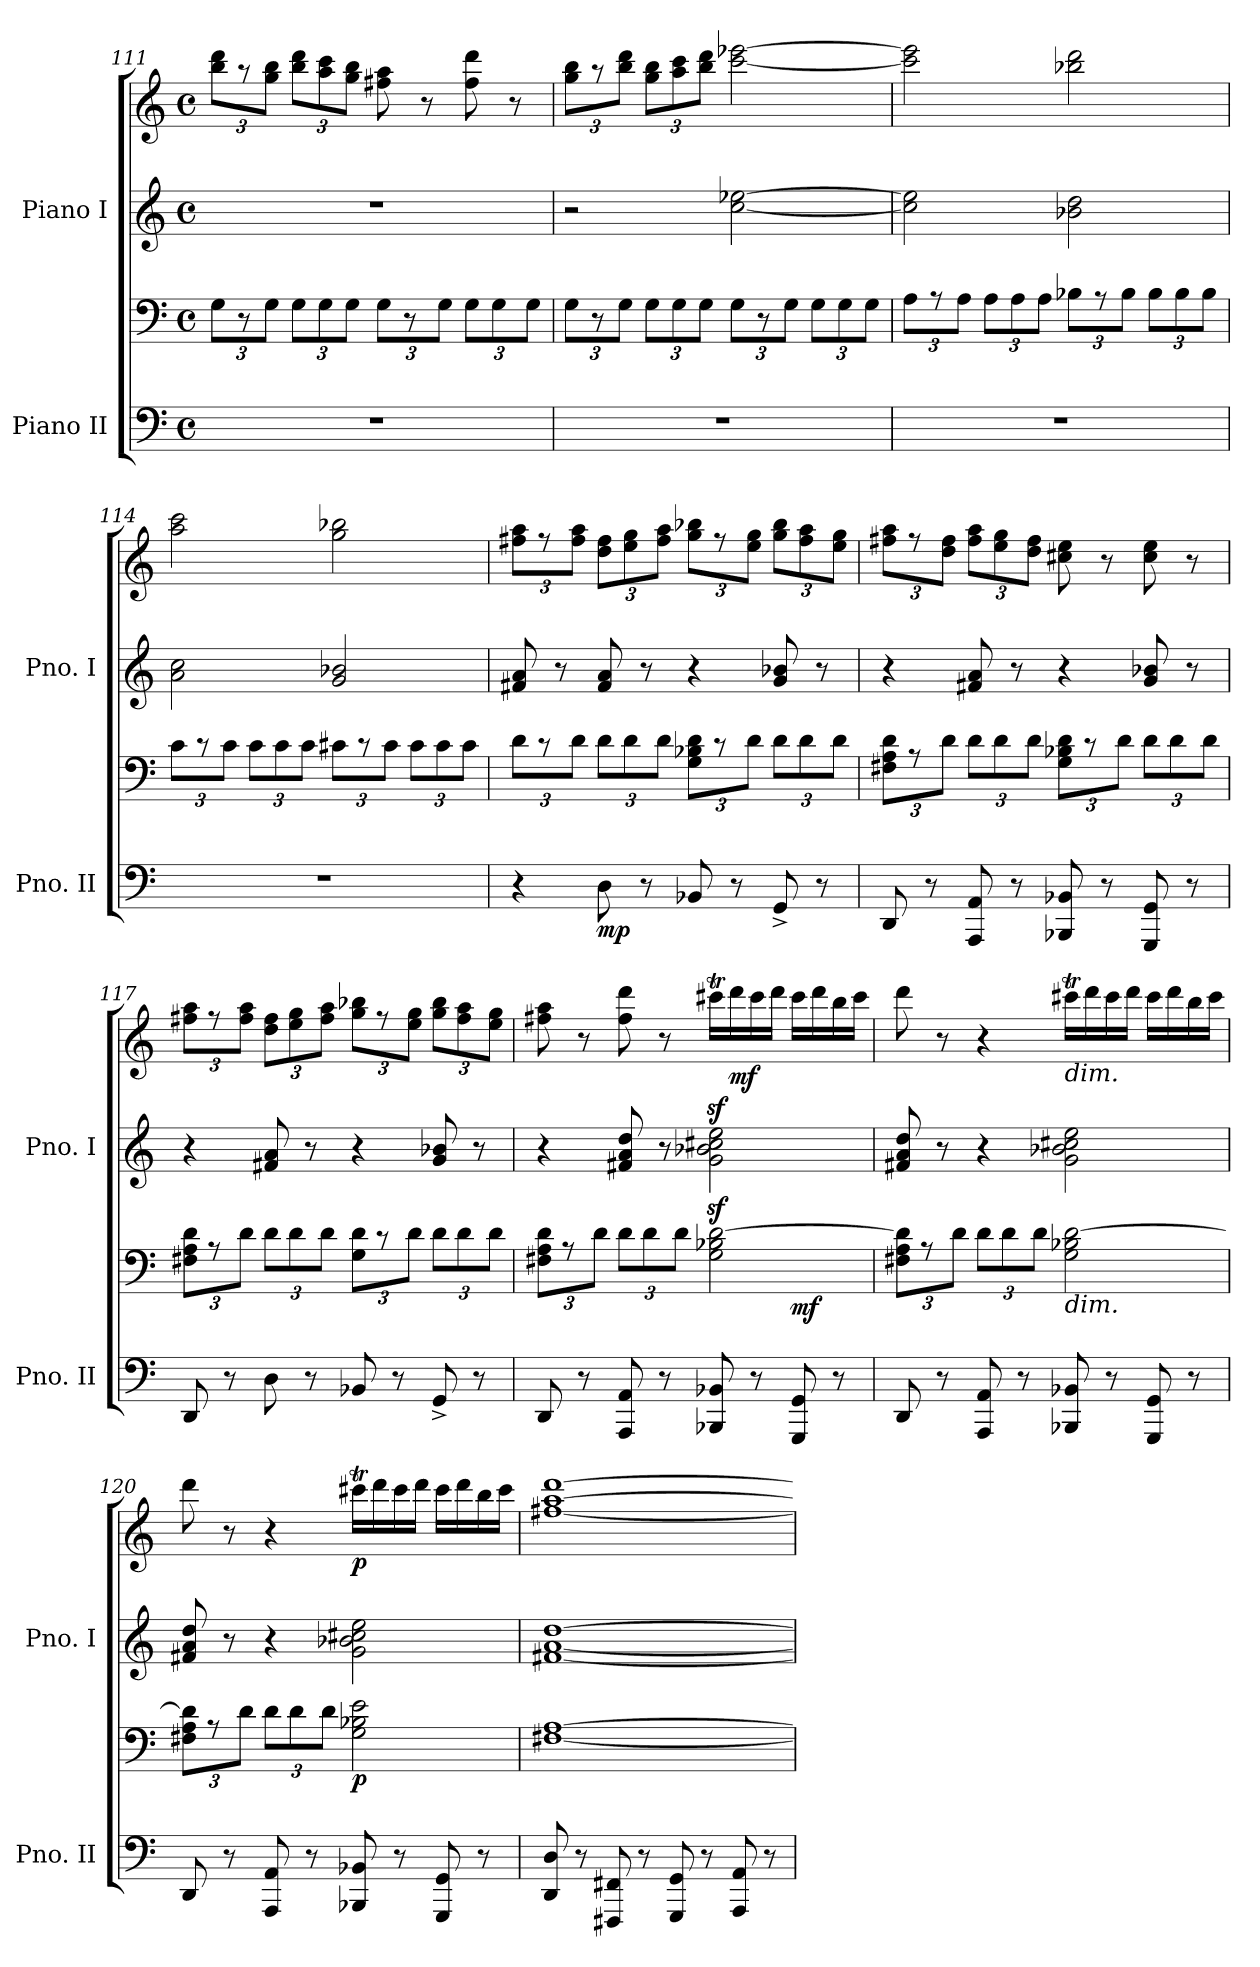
**kern	**kern	**dynam	**kern	**kern	**dynam
*part2	*part2	*part2	*part1	*part1	*part1
*staff4	*staff3	*staff3/4	*staff2	*staff1	*staff1/2
*I"Piano II	*	*	*I"Piano I	*	*
*I'Pno. II	*	*	*I'Pno. I	*	*
*clefF4	*clefF4	*	*clefG2	*clefG2	*
*k[]	*k[]	*	*k[]	*k[]	*
*M4/4	*M4/4	*	*M4/4	*M4/4	*
*met(c)	*met(c)	*	*met(c)	*met(c)	*
=111	=111	=111	=111	=111	=111
1r	12G\L	.	1r	12bb\ 12ddd\L	.
.	12r	.	.	12r	.
.	12G\J	.	.	12gg\ 12bb\J	.
*	*Xbrackettup	*	*	*Xbrackettup	*
.	12G\L	.	.	12bb\ 12ddd\L	.
.	12G\	.	.	12aa\ 12ccc\	.
.	12G\J	.	.	12gg\ 12bb\J	.
*	*brackettup	*	*	*	*
.	12G\L	.	.	8ff#X\ 8aa\	.
.	12r	.	.	.	.
.	.	.	.	8r	.
.	12G\J	.	.	.	.
*	*Xbrackettup	*	*	*	*
.	12G\L	.	.	8ff#\ 8ddd\	.
.	12G\	.	.	.	.
.	.	.	.	8r	.
.	12G\J	.	.	.	.
=112	=112	=112	=112	=112	=112
*	*brackettup	*	*	*brackettup	*
1r	12G\L	.	2r	12gg\ 12bb\L	.
.	12r	.	.	12r	.
.	12G\J	.	.	12bb\ 12ddd\J	.
*	*Xbrackettup	*	*	*Xbrackettup	*
.	12G\L	.	.	12gg\ 12bb\L	.
.	12G\	.	.	12aa\ 12ccc\	.
.	12G\J	.	.	12bb\ 12ddd\J	.
*	*brackettup	*	*	*	*
.	12G\L	.	[2cc\ [2ee-X\	[2ccc\ [2eee-X\	.
.	12r	.	.	.	.
.	12G\J	.	.	.	.
*	*Xbrackettup	*	*	*	*
.	12G\L	.	.	.	.
.	12G\	.	.	.	.
.	12G\J	.	.	.	.
=113	=113	=113	=113	=113	=113
*	*brackettup	*	*	*	*
1r	12A\L	.	2cc\] 2ee-\]	2ccc\] 2eee-\]	.
.	12r	.	.	.	.
.	12A\J	.	.	.	.
*	*Xbrackettup	*	*	*	*
.	12A\L	.	.	.	.
.	12A\	.	.	.	.
.	12A\J	.	.	.	.
*	*brackettup	*	*	*	*
.	12B-X\L	.	2b-X\ 2dd\	2bb-X\ 2ddd\	.
.	12r	.	.	.	.
.	12B-\J	.	.	.	.
*	*Xbrackettup	*	*	*	*
.	12B-\L	.	.	.	.
.	12B-\	.	.	.	.
.	12B-\J	.	.	.	.
!!LO:LB:g=z
=114	=114	=114	=114	=114	=114
*	*brackettup	*	*	*	*
1r	12c\L	.	2a\ 2cc\	2aa\ 2ccc\	.
.	12r	.	.	.	.
.	12c\J	.	.	.	.
*	*Xbrackettup	*	*	*	*
.	12c\L	.	.	.	.
.	12c\	.	.	.	.
.	12c\J	.	.	.	.
*	*brackettup	*	*	*	*
.	12c#X\L	.	2g/ 2b-X/	2gg\ 2bb-X\	.
.	12r	.	.	.	.
.	12c#\J	.	.	.	.
*	*Xbrackettup	*	*	*	*
.	12c#\L	.	.	.	.
.	12c#\	.	.	.	.
.	12c#\J	.	.	.	.
=115	=115	=115	=115	=115	=115
*	*brackettup	*	*	*brackettup	*
4r	12d\L	.	8f#X/ 8a/	12ff#X\ 12aa\L	.
.	12r	.	.	12r	.
.	.	.	8r	.	.
.	12d\J	.	.	12ff#\ 12aa\J	.
*	*Xbrackettup	*	*	*Xbrackettup	*
!	!	!LO:DY:b=2	!	!	!
8D\	12d\L	mp	8f#/ 8a/	12dd\ 12ff#\L	.
.	12d\	.	.	12ee\ 12gg\	.
8r	.	.	8r	.	.
.	12d\J	.	.	12ff#\ 12aa\J	.
*	*brackettup	*	*	*brackettup	*
8BB-X/	12G\ 12B-X\ 12d\L	.	4r	12gg\ 12bb-X\L	.
.	12r	.	.	12r	.
8r	.	.	.	.	.
.	12d\J	.	.	12ee\ 12gg\J	.
*	*Xbrackettup	*	*	*Xbrackettup	*
8GG^/	12d\L	.	8g/ 8b-X/	12gg\ 12bb-\L	.
.	12d\	.	.	12ff#\ 12aa\	.
8r	.	.	8r	.	.
.	12d\J	.	.	12ee\ 12gg\J	.
=116	=116	=116	=116	=116	=116
*	*brackettup	*	*	*brackettup	*
8DD/	12F#X\ 12A\ 12d\L	.	4r	12ff#X\ 12aa\L	.
.	12r	.	.	12r	.
8r	.	.	.	.	.
.	12d\J	.	.	12dd\ 12ff#\J	.
*	*Xbrackettup	*	*	*Xbrackettup	*
8AAA/ 8AA/	12d\L	.	8f#X/ 8a/	12ff#\ 12aa\L	.
.	12d\	.	.	12ee\ 12gg\	.
8r	.	.	8r	.	.
.	12d\J	.	.	12dd\ 12ff#\J	.
*	*brackettup	*	*	*	*
8BBB-X/ 8BB-X/	12G\ 12B-X\ 12d\L	.	4r	8cc#X\ 8ee\	.
.	12r	.	.	.	.
8r	.	.	.	8r	.
.	12d\J	.	.	.	.
*	*Xbrackettup	*	*	*	*
8GGG/ 8GG/	12d\L	.	8g/ 8b-X/	8cc#\ 8ee\	.
.	12d\	.	.	.	.
8r	.	.	8r	8r	.
.	12d\J	.	.	.	.
!!LO:PB:g=z
=117	=117	=117	=117	=117	=117
*	*brackettup	*	*	*brackettup	*
8DD/	12F#X\ 12A\ 12d\L	.	4r	12ff#X\ 12aa\L	.
.	12r	.	.	12r	.
8r	.	.	.	.	.
.	12d\J	.	.	12ff#\ 12aa\J	.
*	*Xbrackettup	*	*	*Xbrackettup	*
8D\	12d\L	.	8f#X/ 8a/	12dd\ 12ff#\L	.
.	12d\	.	.	12ee\ 12gg\	.
8r	.	.	8r	.	.
.	12d\J	.	.	12ff#\ 12aa\J	.
*	*brackettup	*	*	*brackettup	*
8BB-X/	12G\ 12d\L	.	4r	12gg\ 12bb-X\L	.
.	12r	.	.	12r	.
8r	.	.	.	.	.
.	12d\J	.	.	12ee\ 12gg\J	.
*	*Xbrackettup	*	*	*Xbrackettup	*
8GG^/	12d\L	.	8g/ 8b-X/	12gg\ 12bb-\L	.
.	12d\	.	.	12ff#\ 12aa\	.
8r	.	.	8r	.	.
.	12d\J	.	.	12ee\ 12gg\J	.
=118	=118	=118	=118	=118	=118
*	*brackettup	*	*	*	*
*	*^	*	*	*	*
8DD/	12F#X\ 12A\ 12d\L	2.ryy	.	4r	8ff#X\ 8aa\	.
.	12r	.	.	.	.	.
8r	.	.	.	.	8r	.
.	12d\J	.	.	.	.	.
*	*Xbrackettup	*	*	*	*	*
8AAA/ 8AA/	12d\L	.	.	8f#X/ 8a/ 8dd/	8ff#\ 8ddd\	.
.	12d\	.	.	.	.	.
8r	.	.	.	8r	8r	.
.	12d\J	.	.	.	.	.
8BBB-X/ 8BB-X/	2G\z< 2B-X\z< [2d\z<	.	.	2g\ 2b-X\ 2cc#X\ 2ee\	16ccc#Xz<t!\LL	.
!	!	!	!	!	!	!LO:DY:b
.	.	.	.	.	16ddd!\	mf
8r	.	.	.	.	16ccc#!\	.
.	.	.	.	.	16ddd!\JJ	.
!	!	!	!LO:DY:b	!	!	!
8GGG/ 8GG/	.	4ryy	mf	.	16ccc#!\LL	.
.	.	.	.	.	16ddd!\	.
8r	.	.	.	.	16bb!\	.
.	.	.	.	.	16ccc#!\JJ	.
*	*v	*v	*	*	*	*
=119	=119	=119	=119	=119	=119
*	*brackettup	*	*	*	*
8DD/	12F#X\ 12A\ 12d\]L	.	8f#X/ 8a/ 8dd/	8ddd\	.
.	12r	.	.	.	.
8r	.	.	8r	8r	.
.	12d\J	.	.	.	.
*	*Xbrackettup	*	*	*	*
8AAA/ 8AA/	12d\L	.	4r	4r	.
.	12d\	.	.	.	.
8r	.	.	.	.	.
.	12d\J	.	.	.	.
!	!	!	!	!LO:TX:b:i:t=dim.	!
!	!LO:TX:b:i:t=dim.	!	!	!	!
8BBB-X/ 8BB-X/	2G\ 2B-X\ [2d\	.	2g\ 2b-X\ 2cc#X\ 2ee\	16ccc#Xt!\LL	.
.	.	.	.	16ddd!\	.
8r	.	.	.	16ccc#!\	.
.	.	.	.	16ddd!\JJ	.
8GGG/ 8GG/	.	.	.	16ccc#!\LL	.
.	.	.	.	16ddd!\	.
8r	.	.	.	16bb!\	.
.	.	.	.	16ccc#!\JJ	.
!!LO:LB:g=z
=120	=120	=120	=120	=120	=120
*	*brackettup	*	*	*	*
8DD/	12F#X\ 12A\ 12d\]L	.	8f#X/ 8a/ 8dd/	8ddd\	.
.	12r	.	.	.	.
8r	.	.	8r	8r	.
.	12d\J	.	.	.	.
*	*Xbrackettup	*	*	*	*
8AAA/ 8AA/	12d\L	.	4r	4r	.
.	12d\	.	.	.	.
8r	.	.	.	.	.
.	12d\J	.	.	.	.
!	!	!LO:DY:b	!	!	!LO:DY:b
8BBB-X/ 8BB-X/	2G\ 2B-X\ 2e\	p	2g\ 2b-X\ 2cc#X\ 2ee\	16ccc#Xt!\LL	p
.	.	.	.	16ddd!\	.
8r	.	.	.	16ccc#!\	.
.	.	.	.	16ddd!\JJ	.
8GGG/ 8GG/	.	.	.	16ccc#!\LL	.
.	.	.	.	16ddd!\	.
8r	.	.	.	16bb!\	.
.	.	.	.	16ccc#!\JJ	.
=121	=121	=121	=121	=121	=121
8DD/ 8D/	[1F#X [1A	.	[1f#X [1a [1dd	[1ff#X [1aa [1ddd	.
8r	.	.	.	.	.
8FFF#X/ 8FF#X/	.	.	.	.	.
8r	.	.	.	.	.
8GGG/ 8GG/	.	.	.	.	.
8r	.	.	.	.	.
8AAA/ 8AA/	.	.	.	.	.
8r	.	.	.	.	.
=	=	=	=	=	=
*-	*-	*-	*-	*-	*-
